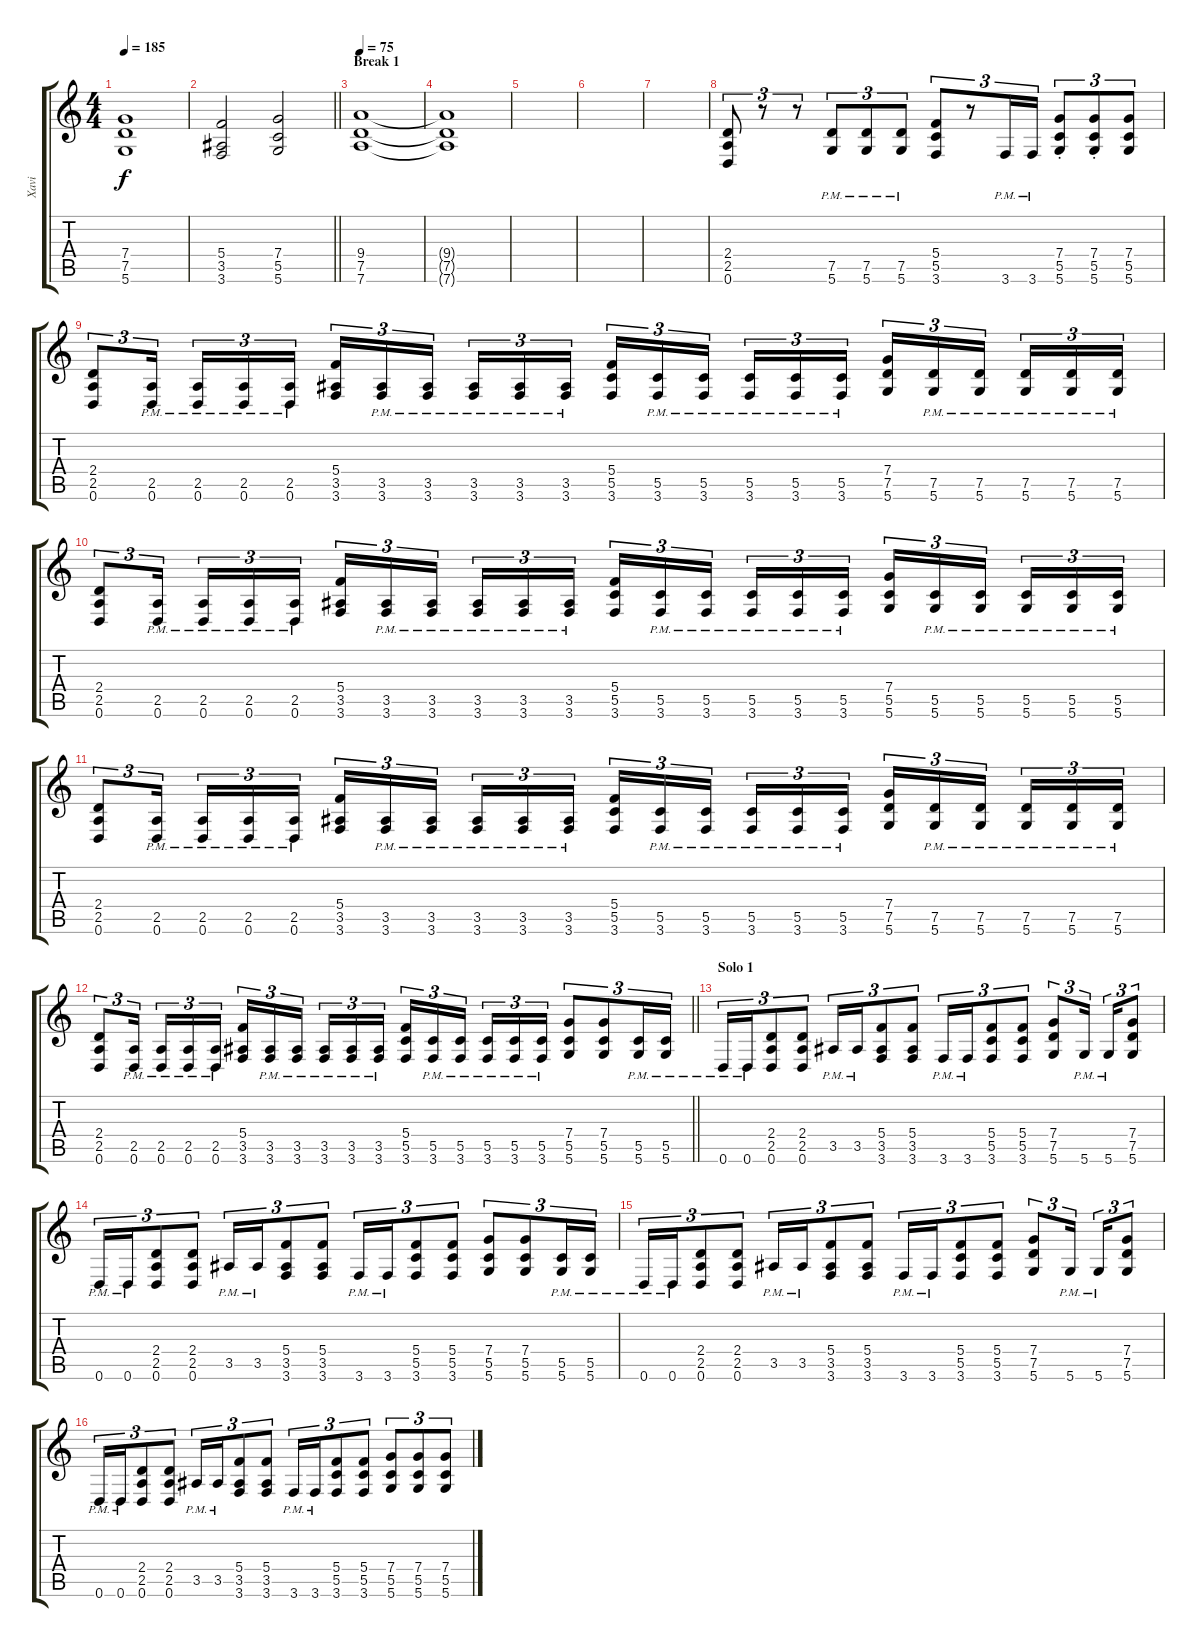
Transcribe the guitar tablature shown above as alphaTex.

\track ("Xavi" "Xavi") {instrument distortionguitar}
\staff {score tabs}
\tuning (D4 A3 F3 C3 G2 D2) {hide}
\ts (4 4)
\tempo 185
\clef g2
\ks c
(7.4 7.5 5.6).1{dy f} |
\barLineRight lightlight
(5.4 3.5 3.6).2 (7.4 5.5 5.6).2 |
\section ("" "Break 1")
\tempo 75
(9.4 7.5 7.6).1{volume 0} |
(9.4{t} 7.5{t} 7.6{t}).1 |
|
|
|
(2.4 2.5 0.6).8{tu (3 2) volume 14} r.8{tu (3 2)} r.8{tu (3 2)} (7.5{pm} 5.6{pm}).8{tu (3 2)} (7.5{pm} 5.6{pm}).8{tu (3 2)} (7.5{pm} 5.6{pm}).8{tu (3 2)} (5.4 5.5 3.6).8{tu (3 2)} r.8{tu (3 2)} 3.6{pm}.16{tu (3 2)} 3.6{pm}.16{tu (3 2)} (7.4{st} 5.5{st} 5.6{st}).8{tu (3 2)} (7.4{st} 5.5{st} 5.6{st}).8{tu (3 2)} (7.4 5.5 5.6).8{tu (3 2)} |
(2.4 2.5 0.6).8{tu (3 2)} (2.5{pm} 0.6{pm}).16{tu (3 2) beam splitsecondary} (2.5{pm} 0.6{pm}).16{tu (3 2)} (2.5{pm} 0.6{pm}).16{tu (3 2)} (2.5{pm} 0.6{pm}).16{tu (3 2)} (5.4 3.5 3.6).16{tu (3 2)} (3.5{pm} 3.6{pm}).16{tu (3 2)} (3.5{pm} 3.6{pm}).16{tu (3 2) beam splitsecondary} (3.5{pm} 3.6{pm}).16{tu (3 2)} (3.5{pm} 3.6{pm}).16{tu (3 2)} (3.5{pm} 3.6{pm}).16{tu (3 2)} (5.4 5.5 3.6).16{tu (3 2)} (5.5{pm} 3.6{pm}).16{tu (3 2)} (5.5{pm} 3.6{pm}).16{tu (3 2) beam splitsecondary} (5.5{pm} 3.6{pm}).16{tu (3 2)} (5.5{pm} 3.6{pm}).16{tu (3 2)} (5.5{pm} 3.6{pm}).16{tu (3 2)} (7.4 7.5 5.6).16{tu (3 2)} (7.5{pm} 5.6{pm}).16{tu (3 2)} (7.5{pm} 5.6{pm}).16{tu (3 2) beam splitsecondary} (7.5{pm} 5.6{pm}).16{tu (3 2)} (7.5{pm} 5.6{pm}).16{tu (3 2)} (7.5{pm} 5.6{pm}).16{tu (3 2)} |
(2.4 2.5 0.6).8{tu (3 2)} (2.5{pm} 0.6{pm}).16{tu (3 2) beam splitsecondary} (2.5{pm} 0.6{pm}).16{tu (3 2)} (2.5{pm} 0.6{pm}).16{tu (3 2)} (2.5{pm} 0.6{pm}).16{tu (3 2)} (5.4 3.5 3.6).16{tu (3 2)} (3.5{pm} 3.6{pm}).16{tu (3 2)} (3.5{pm} 3.6{pm}).16{tu (3 2) beam splitsecondary} (3.5{pm} 3.6{pm}).16{tu (3 2)} (3.5{pm} 3.6{pm}).16{tu (3 2)} (3.5{pm} 3.6{pm}).16{tu (3 2)} (5.4 5.5 3.6).16{tu (3 2)} (5.5{pm} 3.6{pm}).16{tu (3 2)} (5.5{pm} 3.6{pm}).16{tu (3 2) beam splitsecondary} (5.5{pm} 3.6{pm}).16{tu (3 2)} (5.5{pm} 3.6{pm}).16{tu (3 2)} (5.5{pm} 3.6{pm}).16{tu (3 2)} (7.4 5.5 5.6).16{tu (3 2)} (5.5{pm} 5.6{pm}).16{tu (3 2)} (5.5{pm} 5.6{pm}).16{tu (3 2) beam splitsecondary} (5.5{pm} 5.6{pm}).16{tu (3 2)} (5.5{pm} 5.6{pm}).16{tu (3 2)} (5.5{pm} 5.6{pm}).16{tu (3 2)} |
(2.4 2.5 0.6).8{tu (3 2)} (2.5{pm} 0.6{pm}).16{tu (3 2) beam splitsecondary} (2.5{pm} 0.6{pm}).16{tu (3 2)} (2.5{pm} 0.6{pm}).16{tu (3 2)} (2.5{pm} 0.6{pm}).16{tu (3 2)} (5.4 3.5 3.6).16{tu (3 2)} (3.5{pm} 3.6{pm}).16{tu (3 2)} (3.5{pm} 3.6{pm}).16{tu (3 2) beam splitsecondary} (3.5{pm} 3.6{pm}).16{tu (3 2)} (3.5{pm} 3.6{pm}).16{tu (3 2)} (3.5{pm} 3.6{pm}).16{tu (3 2)} (5.4 5.5 3.6).16{tu (3 2)} (5.5{pm} 3.6{pm}).16{tu (3 2)} (5.5{pm} 3.6{pm}).16{tu (3 2) beam splitsecondary} (5.5{pm} 3.6{pm}).16{tu (3 2)} (5.5{pm} 3.6{pm}).16{tu (3 2)} (5.5{pm} 3.6{pm}).16{tu (3 2)} (7.4 7.5 5.6).16{tu (3 2)} (7.5{pm} 5.6{pm}).16{tu (3 2)} (7.5{pm} 5.6{pm}).16{tu (3 2) beam splitsecondary} (7.5{pm} 5.6{pm}).16{tu (3 2)} (7.5{pm} 5.6{pm}).16{tu (3 2)} (7.5{pm} 5.6{pm}).16{tu (3 2)} |
\barLineRight lightlight
(2.4 2.5 0.6).8{tu (3 2)} (2.5{pm} 0.6{pm}).16{tu (3 2) beam splitsecondary} (2.5{pm} 0.6{pm}).16{tu (3 2)} (2.5{pm} 0.6{pm}).16{tu (3 2)} (2.5{pm} 0.6{pm}).16{tu (3 2)} (5.4 3.5 3.6).16{tu (3 2)} (3.5{pm} 3.6{pm}).16{tu (3 2)} (3.5{pm} 3.6{pm}).16{tu (3 2) beam splitsecondary} (3.5{pm} 3.6{pm}).16{tu (3 2)} (3.5{pm} 3.6{pm}).16{tu (3 2)} (3.5{pm} 3.6{pm}).16{tu (3 2)} (5.4 5.5 3.6).16{tu (3 2)} (5.5{pm} 3.6{pm}).16{tu (3 2)} (5.5{pm} 3.6{pm}).16{tu (3 2) beam splitsecondary} (5.5{pm} 3.6{pm}).16{tu (3 2)} (5.5{pm} 3.6{pm}).16{tu (3 2)} (5.5{pm} 3.6{pm}).16{tu (3 2)} (7.4 5.5 5.6).8{tu (3 2)} (7.4 5.5 5.6).8{tu (3 2)} (5.5{pm} 5.6{pm}).16{tu (3 2)} (5.5{pm} 5.6{pm}).16{tu (3 2)} |
\section ("" "Solo 1")
0.6{pm}.16{tu (3 2)} 0.6{pm}.16{tu (3 2)} (2.4 2.5 0.6).8{tu (3 2)} (2.4 2.5 0.6).8{tu (3 2)} 3.5{pm}.16{tu (3 2)} 3.5{pm}.16{tu (3 2)} (5.4 3.5 3.6).8{tu (3 2)} (5.4 3.5 3.6).8{tu (3 2)} 3.6{pm}.16{tu (3 2)} 3.6{pm}.16{tu (3 2)} (5.4 5.5 3.6).8{tu (3 2)} (5.4 5.5 3.6).8{tu (3 2)} (7.4 7.5 5.6).8{tu (3 2)} 5.6{pm}.16{tu (3 2) beam splitsecondary} 5.6{pm}.16{tu (3 2)} (7.4 7.5 5.6).8{tu (3 2)} |
0.6{pm}.16{tu (3 2)} 0.6{pm}.16{tu (3 2)} (2.4 2.5 0.6).8{tu (3 2)} (2.4 2.5 0.6).8{tu (3 2)} 3.5{pm}.16{tu (3 2)} 3.5{pm}.16{tu (3 2)} (5.4 3.5 3.6).8{tu (3 2)} (5.4 3.5 3.6).8{tu (3 2)} 3.6{pm}.16{tu (3 2)} 3.6{pm}.16{tu (3 2)} (5.4 5.5 3.6).8{tu (3 2)} (5.4 5.5 3.6).8{tu (3 2)} (7.4 5.5 5.6).8{tu (3 2)} (7.4 5.5 5.6).8{tu (3 2)} (5.5{pm} 5.6{pm}).16{tu (3 2)} (5.5{pm} 5.6{pm}).16{tu (3 2)} |
0.6{pm}.16{tu (3 2)} 0.6{pm}.16{tu (3 2)} (2.4 2.5 0.6).8{tu (3 2)} (2.4 2.5 0.6).8{tu (3 2)} 3.5{pm}.16{tu (3 2)} 3.5{pm}.16{tu (3 2)} (5.4 3.5 3.6).8{tu (3 2)} (5.4 3.5 3.6).8{tu (3 2)} 3.6{pm}.16{tu (3 2)} 3.6{pm}.16{tu (3 2)} (5.4 5.5 3.6).8{tu (3 2)} (5.4 5.5 3.6).8{tu (3 2)} (7.4 7.5 5.6).8{tu (3 2)} 5.6{pm}.16{tu (3 2) beam splitsecondary} 5.6{pm}.16{tu (3 2)} (7.4 7.5 5.6).8{tu (3 2)} |
0.6{pm}.16{tu (3 2)} 0.6{pm}.16{tu (3 2)} (2.4 2.5 0.6).8{tu (3 2)} (2.4 2.5 0.6).8{tu (3 2)} 3.5{pm}.16{tu (3 2)} 3.5{pm}.16{tu (3 2)} (5.4 3.5 3.6).8{tu (3 2)} (5.4 3.5 3.6).8{tu (3 2)} 3.6{pm}.16{tu (3 2)} 3.6{pm}.16{tu (3 2)} (5.4 5.5 3.6).8{tu (3 2)} (5.4 5.5 3.6).8{tu (3 2)} (7.4 5.5 5.6).8{tu (3 2)} (7.4 5.5 5.6).8{tu (3 2)} (7.4 5.5 5.6).8{tu (3 2)}
